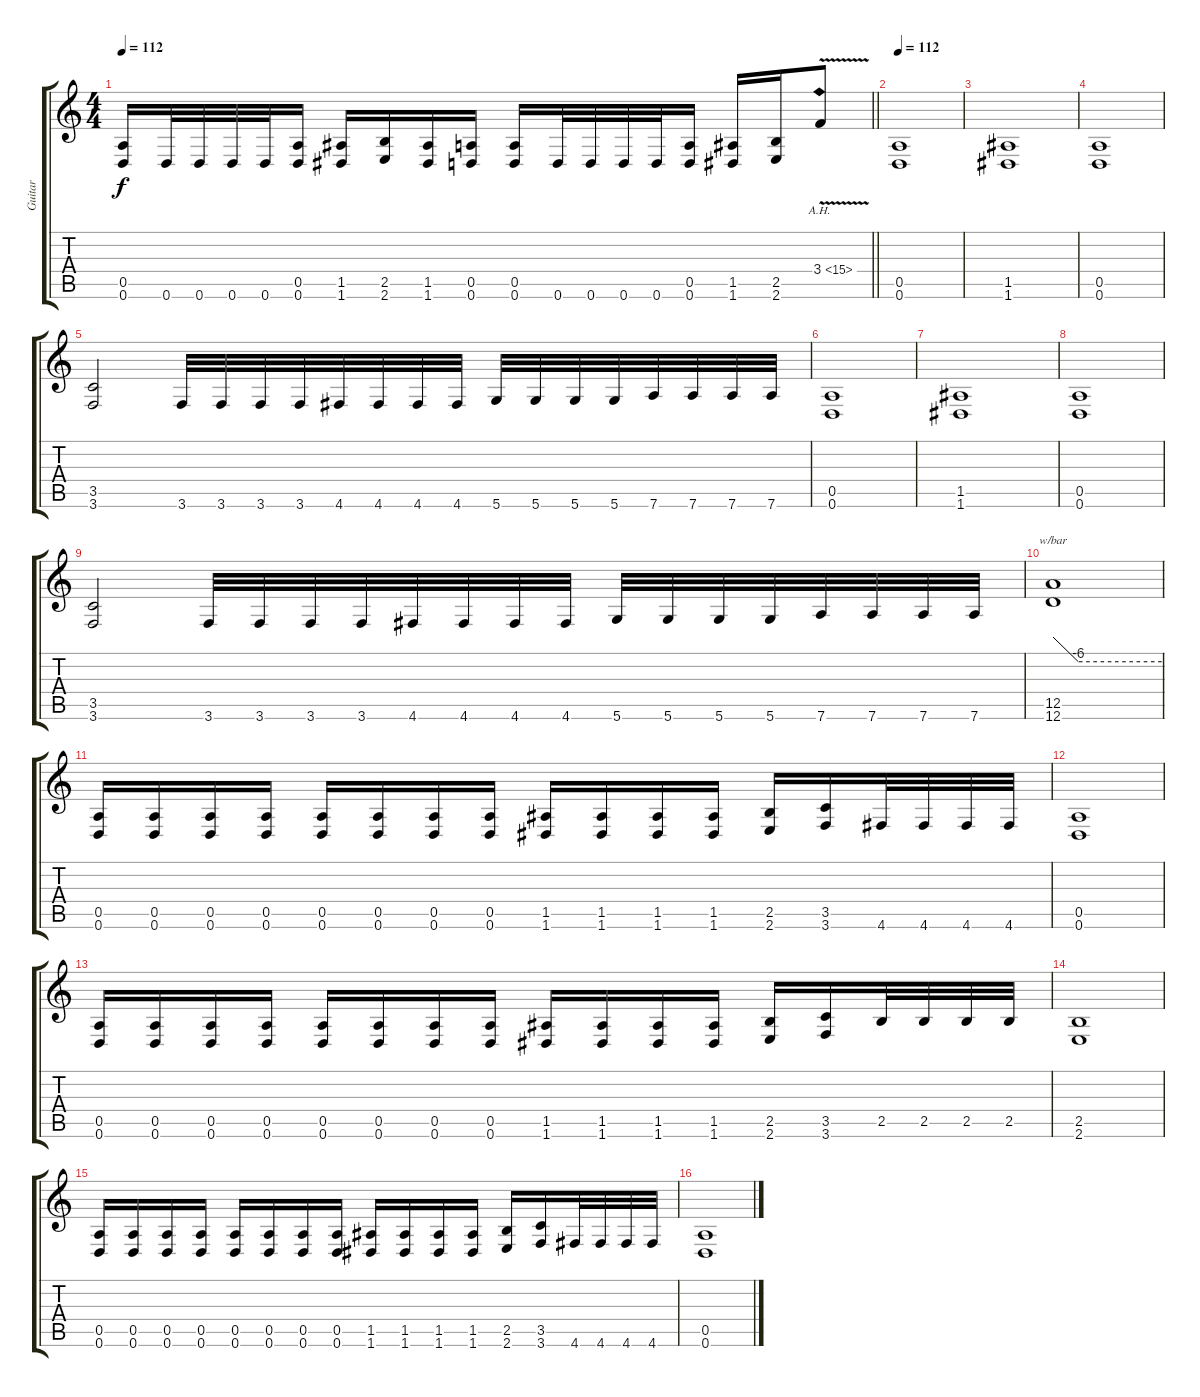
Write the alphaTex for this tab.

\track ("Guitar" "Guitar") {instrument distortionguitar}
\staff {score tabs}
\tuning (E4 B3 G3 D3 A2 D2) {hide}
\ts (4 4)
\tempo 112
\clef g2
\barLineRight lightlight
\ks c
(0.5 0.6).16{dy f} 0.6.32 0.6.32 0.6.32 0.6.32 (0.5 0.6).16 (1.5 1.6).16 (2.5 2.6).16 (1.5 1.6).16 (0.5 0.6).16 (0.5 0.6).16 0.6.32 0.6.32 0.6.32 0.6.32 (0.5 0.6).16 (1.5 1.6).16 (2.5 2.6).16 3.4{ah 12 v}.8 |
\section ("" "")
\tempo 112
(0.5 0.6).1 |
(1.5 1.6).1 |
(0.5 0.6).1 |
(3.5 3.6).2 3.6.32 3.6.32 3.6.32 3.6.32 4.6.32 4.6.32 4.6.32 4.6.32 5.6.32 5.6.32 5.6.32 5.6.32 7.6.32 7.6.32 7.6.32 7.6.32 |
(0.5 0.6).1 |
(1.5 1.6).1 |
(0.5 0.6).1 |
(3.5 3.6).2 3.6.32 3.6.32 3.6.32 3.6.32 4.6.32 4.6.32 4.6.32 4.6.32 5.6.32 5.6.32 5.6.32 5.6.32 7.6.32 7.6.32 7.6.32 7.6.32 |
(12.5 12.6).1{tbe (custom default 0 0 14 -24 60 -24)} |
(0.5 0.6).16 (0.5 0.6).16 (0.5 0.6).16 (0.5 0.6).16 (0.5 0.6).16 (0.5 0.6).16 (0.5 0.6).16 (0.5 0.6).16 (1.5 1.6).16 (1.5 1.6).16 (1.5 1.6).16 (1.5 1.6).16 (2.5 2.6).16 (3.5 3.6).16 4.6.32 4.6.32 4.6.32 4.6.32 |
(0.5 0.6).1 |
(0.5 0.6).16 (0.5 0.6).16 (0.5 0.6).16 (0.5 0.6).16 (0.5 0.6).16 (0.5 0.6).16 (0.5 0.6).16 (0.5 0.6).16 (1.5 1.6).16 (1.5 1.6).16 (1.5 1.6).16 (1.5 1.6).16 (2.5 2.6).16 (3.5 3.6).16 2.5.32 2.5.32 2.5.32 2.5.32 |
(2.5 2.6).1 |
(0.5 0.6).16 (0.5 0.6).16 (0.5 0.6).16 (0.5 0.6).16 (0.5 0.6).16 (0.5 0.6).16 (0.5 0.6).16 (0.5 0.6).16 (1.5 1.6).16 (1.5 1.6).16 (1.5 1.6).16 (1.5 1.6).16 (2.5 2.6).16 (3.5 3.6).16 4.6.32 4.6.32 4.6.32 4.6.32 |
(0.5 0.6).1
